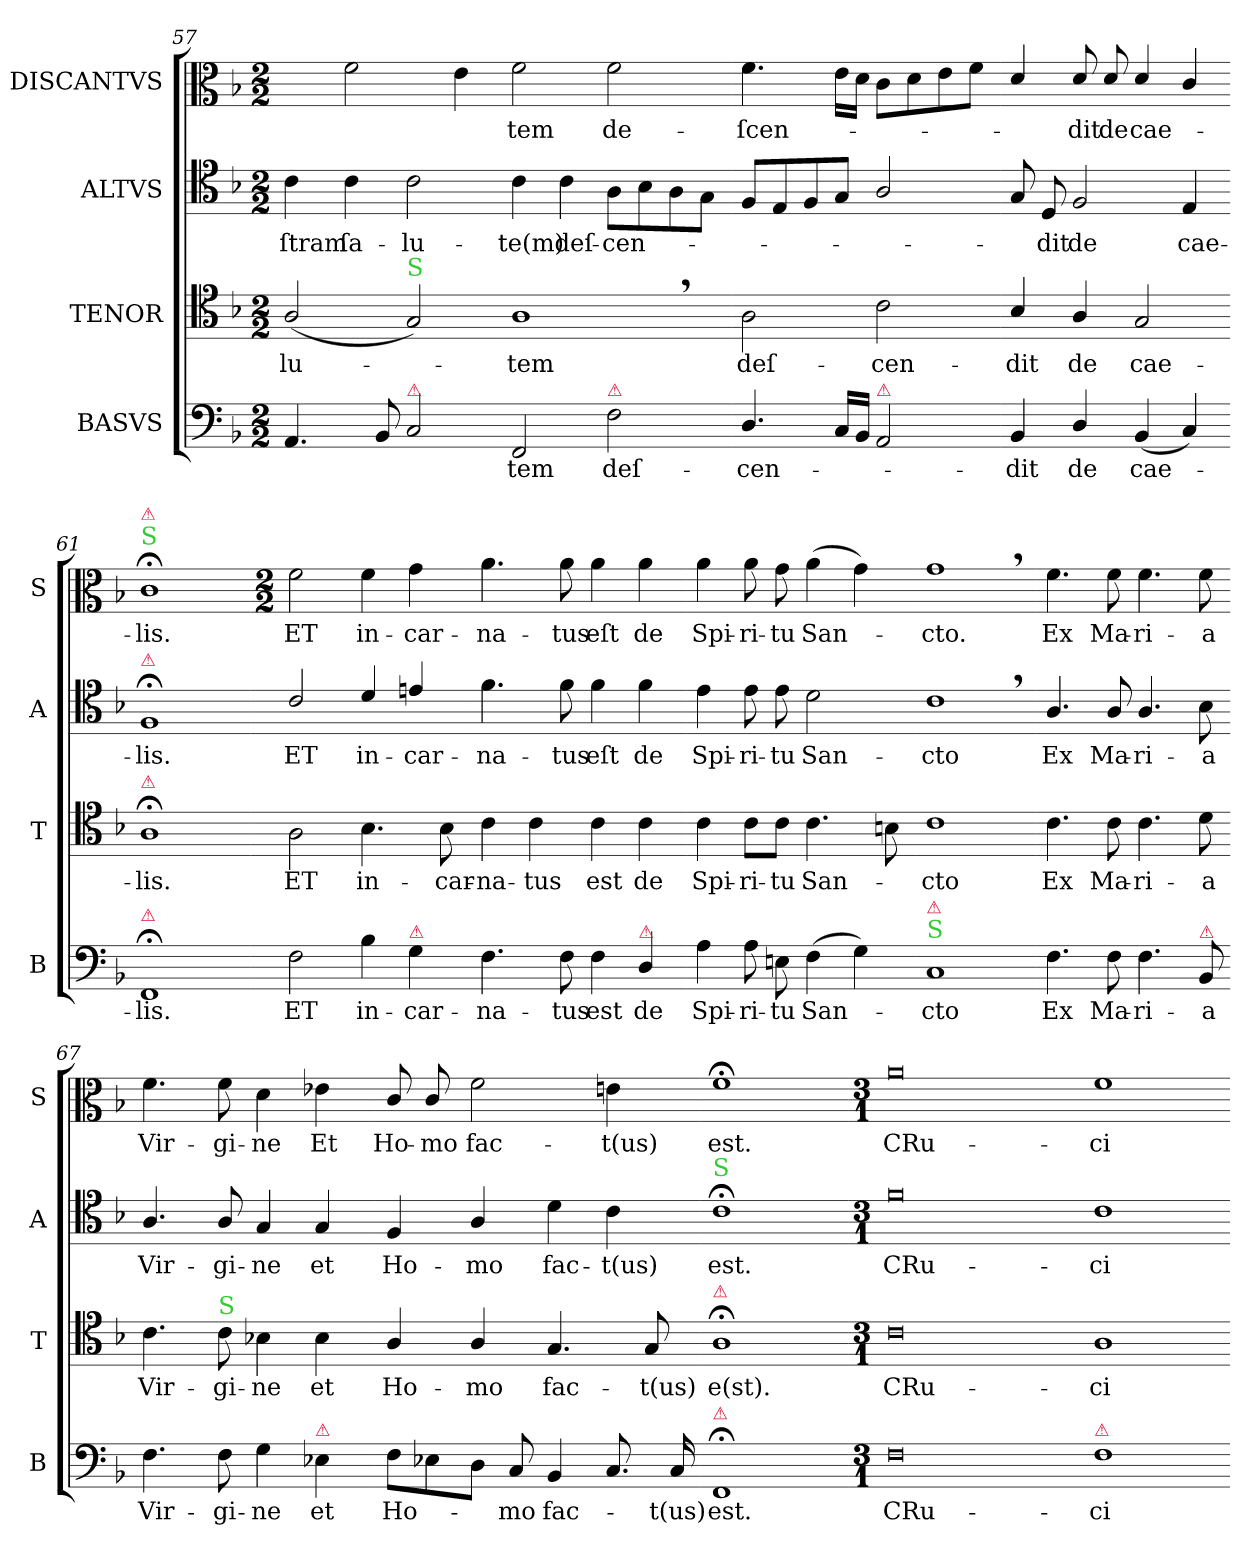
**kern	**text	**kern	**text	**kern	**text	**kern	**text
*part4	*part4	*part3	*part3	*part2	*part2	*part1	*part1
*staff4	*staff4	*staff3	*staff3	*staff2	*staff2	*staff1	*staff1
*I"BASVS	*	*I"TENOR	*	*I"ALTVS	*	*I"DISCANTVS	*
*I'B	*	*I'T	*	*I'A	*	*I'S	*
*clefF4	*	*clefC4	*	*clefC4	*	*clefC3	*
*k[b-]	*	*k[b-]	*	*k[b-]	*	*k[b-]	*
*F:	*	*F:	*	*F:	*	*F:	*
*M2/2	*	*M2/2	*	*M2/2	*	*M2/2	*
=57	=57	=57	=57	=57	=57	=57	=57
4.AA/	.	(2A/	-lu-	4c\	-ſtram	4ryy	.
.	.	.	.	4c\	ſa-	2f\	.
8BB-/	.	.	.	.	.	.	.
!	!	!LO:TX:a:color=limegreen:t=S	!	!	!	!	!
!LO:TX:a:color=crimson:t=⚠	!	!	!	!	!	!	!
2C/	.	2G/)	.	2c\	-lu-	.	.
.	.	.	.	.	.	4e\	.
=58-	=58-	=58-	=58-	=58-	=58-	=58-	=58-
2FF/	-tem	1A,<	-tem	4c\	-te(m)	2f\	-tem
.	.	.	.	4c\	deſ-	.	.
!LO:TX:a:color=crimson:t=⚠	!	!	!	!	!	!	!
2F\	deſ-	.	.	8A\L	-cen-	2f\	de-
.	.	.	.	8B-\	.	.	.
.	.	.	.	8A\	.	.	.
.	.	.	.	8G\J	.	.	.
=59-	=59-	=59-	=59-	=59-	=59-	=59-	=59-
4.D/	-cen-	2A\	deſ-	8F/L	.	4.f\	-ſcen-
.	.	.	.	8E/	.	.	.
.	.	.	.	8F/	.	.	.
16C/LL	.	.	.	8G/J	.	16e\LL	.
16BB-/JJ	.	.	.	.	.	16d\JJ	.
!LO:TX:a:color=crimson:t=⚠	!	!	!	!	!	!	!
2AA/	.	2c\	-cen-	2A/	.	8c\L	.
.	.	.	.	.	.	8d\	.
.	.	.	.	.	.	8e\	.
.	.	.	.	.	.	8f\J	.
=60-	=60-	=60-	=60-	=60-	=60-	=60-	=60-
4BB-/	-dit	4B-/	-dit	8G/	.	4d/	.
.	.	.	.	8D/	-dit	.	.
4D/	de	4A/	de	2F/	de	8d/	-dit
.	.	.	.	.	.	8d/	de
(4BB-/	cae-	2G/	cae-	.	.	4d/	cae-
4C/)	.	.	.	4E/	cae-	4c/	.
=61-	=61-	=61-	=61-	=61-	=61-	=61-	=61-
!	!	!	!	!	!	!LO:TX:a:color=limegreen:t=S	!
!	!	!	!	!	!	!LO:TX:a:color=crimson:t=⚠	!
!	!	!	!	!LO:TX:a:color=crimson:t=⚠	!	!	!
!	!	!LO:TX:a:color=crimson:t=⚠	!	!	!	!	!
!LO:TX:a:color=crimson:t=⚠	!	!	!	!	!	!	!
1FF;<	-lis.	1A;<	-lis.	1F;<	-lis.	1c;	-lis.
=62-	=62-	=62-	=62-	=62-	=62-	=62-	=62-
*	*	*	*	*	*	*M2/2	*
2F\	ET	2A\	ET	2c/	ET	2f\	ET
4B-\	in-	4.B-\	in-	4d/	in-	4f\	in-
!LO:TX:a:color=crimson:t=⚠	!	!	!	!	!	!	!
4G\	-car-	.	.	4en/	-car-	4g\	-car-
.	.	8B-\	-car-	.	.	.	.
=63-	=63-	=63-	=63-	=63-	=63-	=63-	=63-
4.F\	-na-	4c\	-na-	4.f\	-na-	4.a\	-na-
.	.	4c\	-tus	.	.	.	.
8F\	-tus	.	.	8f\	-tus	8a\	-tus
4F\	est	4c\	est	4f\	eſt	4a\	eſt
!LO:TX:a:color=crimson:t=⚠	!	!	!	!	!	!	!
4D/	de	4c\	de	4f\	de	4a\	de
=64-	=64-	=64-	=64-	=64-	=64-	=64-	=64-
4A\	Spi-	4c\	Spi-	4e\	Spi-	4a\	Spi-
8A\	-ri-	8c\L	-ri-	8e\	-ri-	8a\	-ri-
8En\	-tu	8c\J	-tu	8e\	-tu	8g\	-tu
(4F\	San-	4.c\	San-	2d\	San-	(4a\	San-
4G\)	.	.	.	.	.	4g\)	.
.	.	8Bn\	.	.	.	.	.
=65-	=65-	=65-	=65-	=65-	=65-	=65-	=65-
!LO:TX:a:color=limegreen:t=S	!	!	!	!	!	!	!
!LO:TX:a:color=crimson:t=⚠	!	!	!	!	!	!	!
1C	-cto	1c	-cto	1c,<	-cto	1g,<	-cto.
=66-	=66-	=66-	=66-	=66-	=66-	=66-	=66-
4.F\	Ex	4.c\	Ex	4.A/	Ex	4.f\	Ex
8F\	Ma-	8c\	Ma-	8A/	Ma-	8f\	Ma-
4.F\	-ri-	4.c\	-ri-	4.A/	-ri-	4.f\	-ri-
!LO:TX:a:color=crimson:t=⚠	!	!	!	!	!	!	!
8BB-/	-a	8d\	-a	8B-\	-a	8f\	-a
=67-	=67-	=67-	=67-	=67-	=67-	=67-	=67-
4.F\	Vir-	4.c\	Vir-	4.A/	Vir-	4.f\	Vir-
!	!	!LO:TX:a:color=limegreen:t=S	!	!	!	!	!
8F\	-gi-	8c\	-gi-	8A/	-gi-	8f\	-gi-
4G\	-ne	4B-X\	-ne	4G/	-ne	4d\	-ne
!LO:TX:a:color=crimson:t=⚠	!	!	!	!	!	!	!
4E-X\	et	4B-\	et	4G/	et	4e-X\	Et
=68-	=68-	=68-	=68-	=68-	=68-	=68-	=68-
8F\L	Ho-	4A/	Ho-	4F/	Ho-	8c/	Ho-
8E-X\	.	.	.	.	.	8c/	-mo
8D\J	.	4A/	-mo	4A/	-mo	2f\	fac-
8C/	-mo	.	.	.	.	.	.
4BB-/	fac-	4.G/	fac-	4d\	fac-	.	.
8.C/	.	.	.	4c\	-t(us)	4en\	-t(us)
.	.	8G/	-t(us)	.	.	.	.
16C/	-t(us)	.	.	.	.	.	.
=69-	=69-	=69-	=69-	=69-	=69-	=69-	=69-
!	!	!	!	!LO:TX:a:color=limegreen:t=S	!	!	!
!	!	!LO:TX:a:color=crimson:t=⚠	!	!	!	!	!
!LO:TX:a:color=crimson:t=⚠	!	!	!	!	!	!	!
1FF;<	est.	1A;<	e(st).	1c;	est.	1f;	est.
=70-	=70-	=70-	=70-	=70-	=70-	=70-	=70-
*M3/1	*	*M3/1	*	*M3/1	*	*M3/1	*
0F	CRu-	0c	CRu-	0f	CRu-	0a	CRu-
!LO:TX:a:color=crimson:t=⚠	!	!	!	!	!	!	!
1F	-ci-	1A	-ci-	1c	-ci-	1f	-ci-
=-	=-	=-	=-	=-	=-	=-	=-
*-	*-	*-	*-	*-	*-	*-	*-
